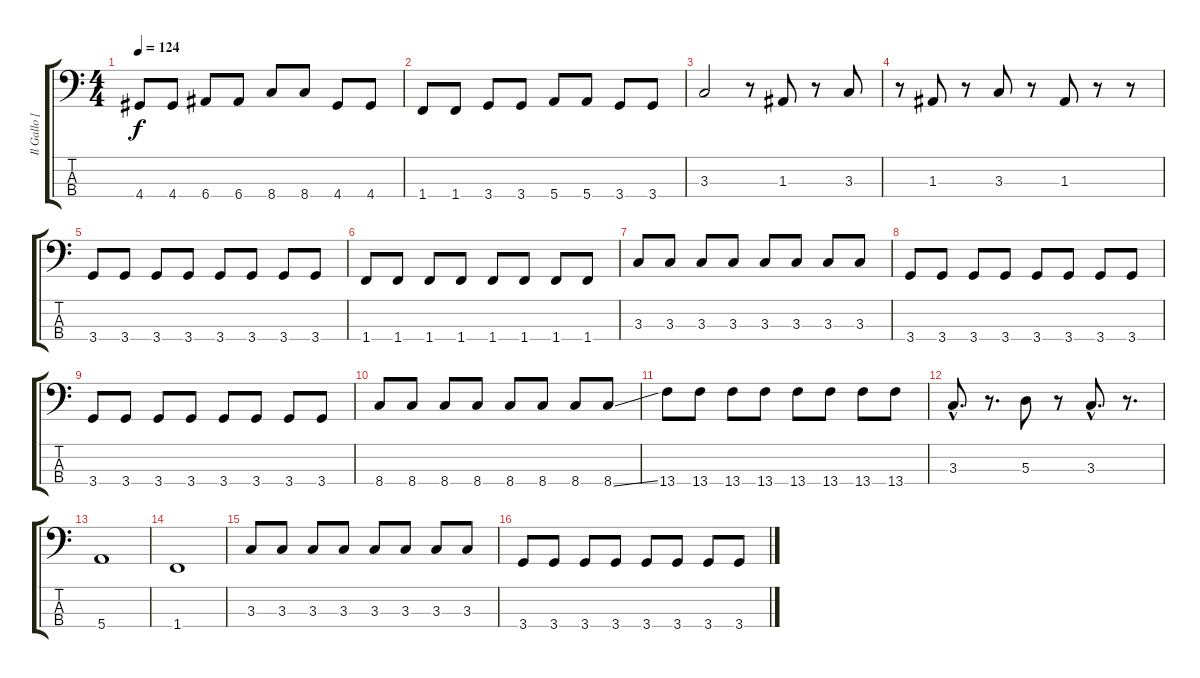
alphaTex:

\track ("Il Gallo [bass]" "Il Gallo [") {instrument electricbassfinger}
\staff {score tabs}
\tuning (G2 D2 A1 E1) {hide}
\ts (4 4)
\tempo 124
\clef f4
\ks c
4.4.8{dy f} 4.4.8 6.4.8 6.4.8 8.4.8 8.4.8 4.4.8 4.4.8 |
1.4.8 1.4.8 3.4.8 3.4.8 5.4.8 5.4.8 3.4.8 3.4.8 |
3.3.2 r.8 1.3.8 r.8 3.3.8 |
r.8 1.3.8 r.8 3.3.8 r.8 1.3.8 r.8 r.8 |
3.4.8 3.4.8 3.4.8 3.4.8 3.4.8 3.4.8 3.4.8 3.4.8 |
1.4.8 1.4.8 1.4.8 1.4.8 1.4.8 1.4.8 1.4.8 1.4.8 |
3.3.8 3.3.8 3.3.8 3.3.8 3.3.8 3.3.8 3.3.8 3.3.8 |
3.4.8 3.4.8 3.4.8 3.4.8 3.4.8 3.4.8 3.4.8 3.4.8 |
3.4.8 3.4.8 3.4.8 3.4.8 3.4.8 3.4.8 3.4.8 3.4.8 |
8.4.8 8.4.8 8.4.8 8.4.8 8.4.8 8.4.8 8.4.8 8.4{ss}.8 |
13.4.8 13.4.8 13.4.8 13.4.8 13.4.8 13.4.8 13.4.8 13.4.8 |
3.3{hac}.8{d} r.8{d} 5.3.8 r.8 3.3{hac}.8{d} r.8{d} |
5.4.1 |
1.4.1 |
3.3.8 3.3.8 3.3.8 3.3.8 3.3.8 3.3.8 3.3.8 3.3.8 |
3.4.8 3.4.8 3.4.8 3.4.8 3.4.8 3.4.8 3.4.8 3.4.8
